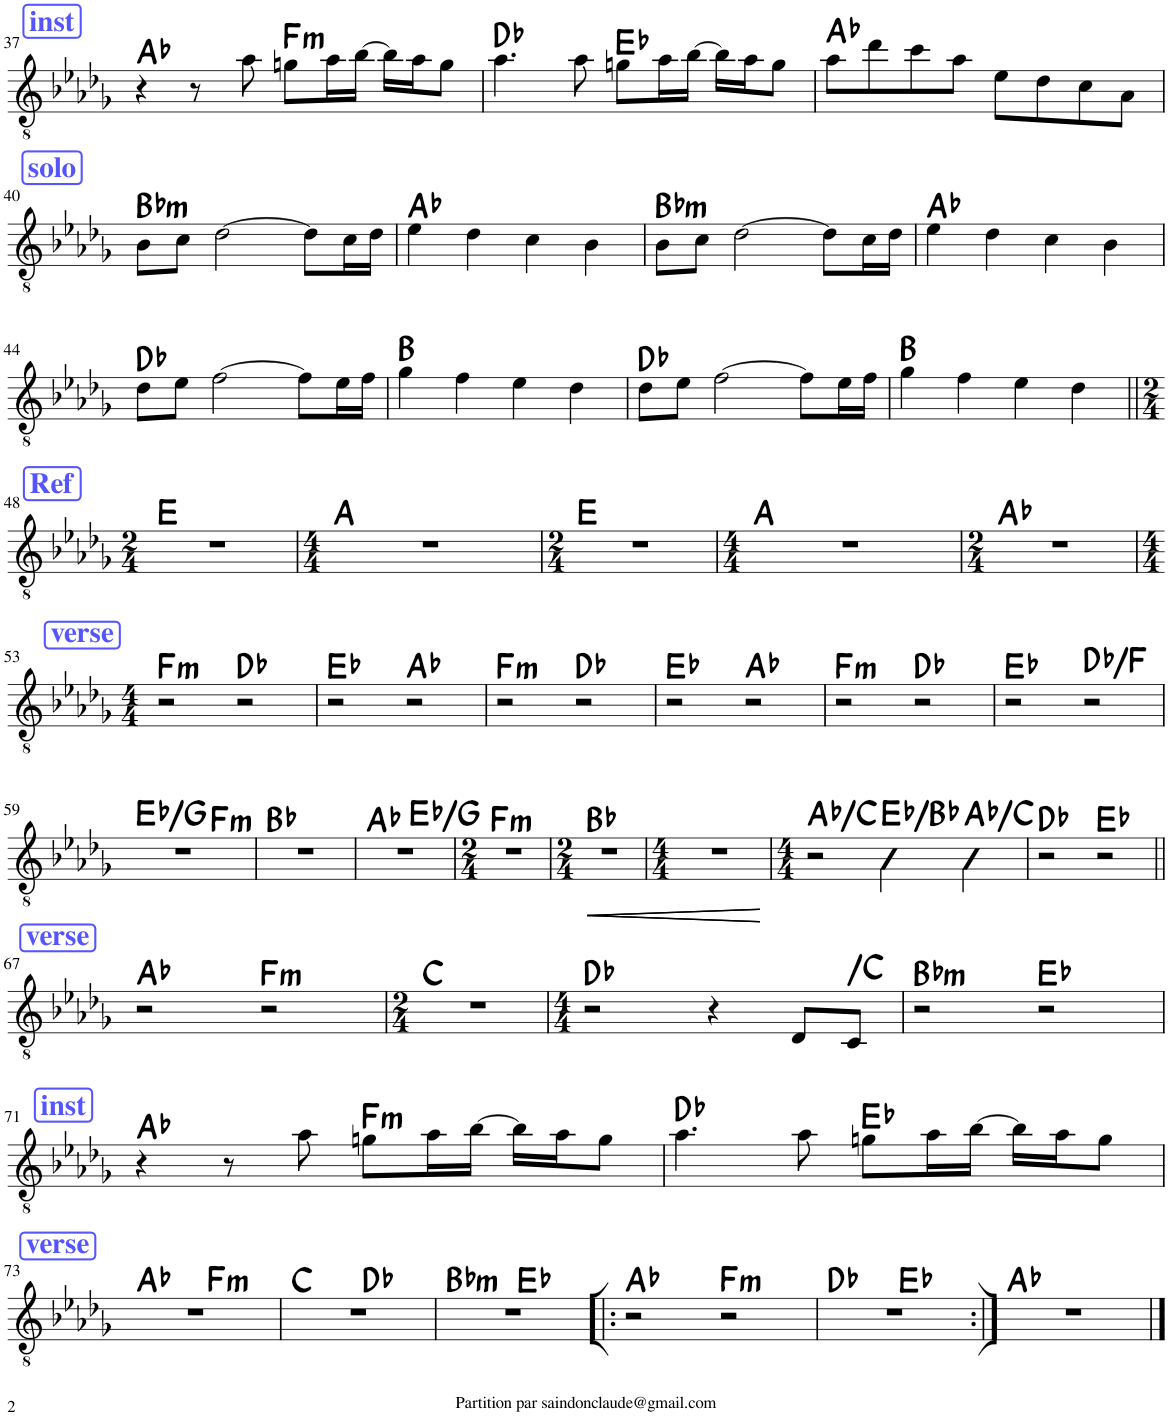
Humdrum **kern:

**kern	**dynam	**harte
*part1	*part1	*part1
*staff1	*staff1	*
*I"Classical Guitar	*	*
*I'Guit.	*	*
!!LO:PB:g=z
*clefGv2	*	*
*k[b-e-a-d-g-]	*	*
*M4/4	*	*
!!LO:REH:place=s1:a:B:cj:color=#5555FF:fs=14:t=inst
=37	=37	=37
4r	.	Ab:maj
8r	.	.
8a-\	.	.
!	!	!LO:H:kt=m
8gn\L	.	F:min
16a-\L	.	.
[16b-\JJ	.	.
16b-\LL]	.	.
16a-\J	.	.
8g\J	.	.
=38	=38	=38
4.a-\	.	Db:maj
8a-\	.	.
8gn\L	.	Eb:maj
16a-\L	.	.
[16b-\JJ	.	.
16b-\LL]	.	.
16a-\J	.	.
8g\J	.	.
=39	=39	=39
8a-\L	.	Ab:maj
8dd-\	.	.
8cc\	.	.
8a-\J	.	.
8e-\L	.	.
8d-\	.	.
8c\	.	.
8A-\J	.	.
!!LO:LB:g=z
!!LO:REH:place=s1:a:B:cj:color=#5555FF:fs=14:t=solo
=40	=40	=40
!	!	!LO:H:kt=m
8B-\L	.	Bb:min
8c\J	.	.
[2d-\	.	.
8d-\L]	.	.
16c\L	.	.
16d-\JJ	.	.
=41	=41	=41
4e-\	.	Ab:maj
4d-\	.	.
4c\	.	.
4B-\	.	.
=42	=42	=42
!	!	!LO:H:kt=m
8B-\L	.	Bb:min
8c\J	.	.
[2d-\	.	.
8d-\L]	.	.
16c\L	.	.
16d-\JJ	.	.
=43	=43	=43
4e-\	.	Ab:maj
4d-\	.	.
4c\	.	.
4B-\	.	.
!!LO:LB:g=z
=44	=44	=44
8d-\L	.	Db:maj
8e-\J	.	.
[2f\	.	.
8f\L]	.	.
16e-\L	.	.
16f\JJ	.	.
=45	=45	=45
4g-\	.	B:maj
4f\	.	.
4e-\	.	.
4d-\	.	.
=46	=46	=46
8d-\L	.	Db:maj
8e-\J	.	.
[2f\	.	.
8f\L]	.	.
16e-\L	.	.
16f\JJ	.	.
=47	=47	=47
4g-\	.	B:maj
4f\	.	.
4e-\	.	.
4d-\	.	.
!!LO:LB:g=z
!!LO:REH:place=s1:a:B:cj:color=#5555FF:fs=14:t=Ref
=48||	=48||	=48||
*M2/4	*	*
2r	.	E:maj
=49	=49	=49
*M4/4	*	*
1r	.	A:maj
=50	=50	=50
*M2/4	*	*
2r	.	E:maj
=51	=51	=51
*M4/4	*	*
1r	.	A:maj
=52	=52	=52
*M2/4	*	*
2r	.	Ab:maj
!!LO:LB:g=z
!!LO:REH:place=s1:a:B:cj:color=#5555FF:fs=14:t=verse
=53	=53	=53
*M4/4	*	*
!	!	!LO:H:kt=m
2r	.	F:min
2r	.	Db:maj
=54	=54	=54
2r	.	Eb:maj
2r	.	Ab:maj
=55	=55	=55
!	!	!LO:H:kt=m
2r	.	F:min
2r	.	Db:maj
=56	=56	=56
2r	.	Eb:maj
2r	.	Ab:maj
=57	=57	=57
!	!	!LO:H:kt=m
2r	.	F:min
2r	.	Db:maj
=58	=58	=58
2r	.	Eb:maj
2r	.	Db:maj/3
!!LO:LB:g=z
=59	=59	=59
*^	*	*
1r	2ryy	.	Eb:maj/3
!	!	!	!LO:H:kt=m
.	2ryy	.	F:min
*v	*v	*	*
=60	=60	=60
1r	.	Bb:maj
=61	=61	=61
*^	*	*
1r	2ryy	.	Ab:maj
.	2ryy	.	Eb:maj/3
*v	*v	*	*
=62	=62	=62
*M2/4	*	*
*^	*	*
!	!	!	!LO:H:kt=m
*v	*v	*	*
2r	.	F:min
=63	=63	=63
*M2/4	*	*
!	!LO:HP:b	!
2r	<	Bb:maj
=64	=64	=64
*M4/4	*	*
!	!LO:HP:b	!
1r	<	.
.	[ [	.
=65	=65	=65
*M4/4	*	*
2r	.	Ab:maj/3
4B-\	.	Eb:maj/5
4c\	.	Ab:maj/3
=66	=66	=66
2r	.	Db:maj
2r	.	Eb:maj
!!LO:LB:g=z
!!LO:REH:place=s1:a:B:cj:color=#5555FF:fs=14:t=verse
=67||	=67||	=67||
2r	.	Ab:maj
!	!	!LO:H:kt=m
2r	.	F:min
=68	=68	=68
*M2/4	*	*
2r	.	C:maj
=69	=69	=69
*M4/4	*	*
2r	.	Db:maj
4r	.	.
8D-/L	.	.
!	!	!LO:H:kt=N.C.
8C/J	.	N
=70	=70	=70
!	!	!LO:H:kt=m
2r	.	Bb:min
2r	.	Eb:maj
!!LO:LB:g=z
!!LO:REH:place=s1:a:B:cj:color=#5555FF:fs=14:t=inst
=71	=71	=71
4r	.	Ab:maj
8r	.	.
8a-\	.	.
!	!	!LO:H:kt=m
8gn\L	.	F:min
16a-\L	.	.
[16b-\JJ	.	.
16b-\LL]	.	.
16a-\J	.	.
8g\J	.	.
=72	=72	=72
4.a-\	.	Db:maj
8a-\	.	.
8gn\L	.	Eb:maj
16a-\L	.	.
[16b-\JJ	.	.
16b-\LL]	.	.
16a-\J	.	.
8g\J	.	.
!!LO:LB:g=z
!!LO:REH:place=s1:a:B:cj:color=#5555FF:fs=14:t=verse
=73	=73	=73
*^	*	*
1r	2ryy	.	Ab:maj
!	!	!	!LO:H:kt=m
.	2ryy	.	F:min
=74	=74	=74	=74
1r	2ryy	.	C:maj
.	2ryy	.	Db:maj
=75	=75	=75	=75
!	!	!	!LO:H:kt=m
1r	2ryy	.	Bb:min
.	2ryy	.	Eb:maj
*v	*v	*	*
=76!|:	=76!|:	=76!|:
2r	.	Ab:maj
!	!	!LO:H:kt=m
2r	.	F:min
=77	=77	=77
*^	*	*
1r	2ryy	.	Db:maj
.	2ryy	.	Eb:maj
*v	*v	*	*
=78:|!	=78:|!	=78:|!
1r	.	Ab:maj
==	==	==
*-	*-	*-
